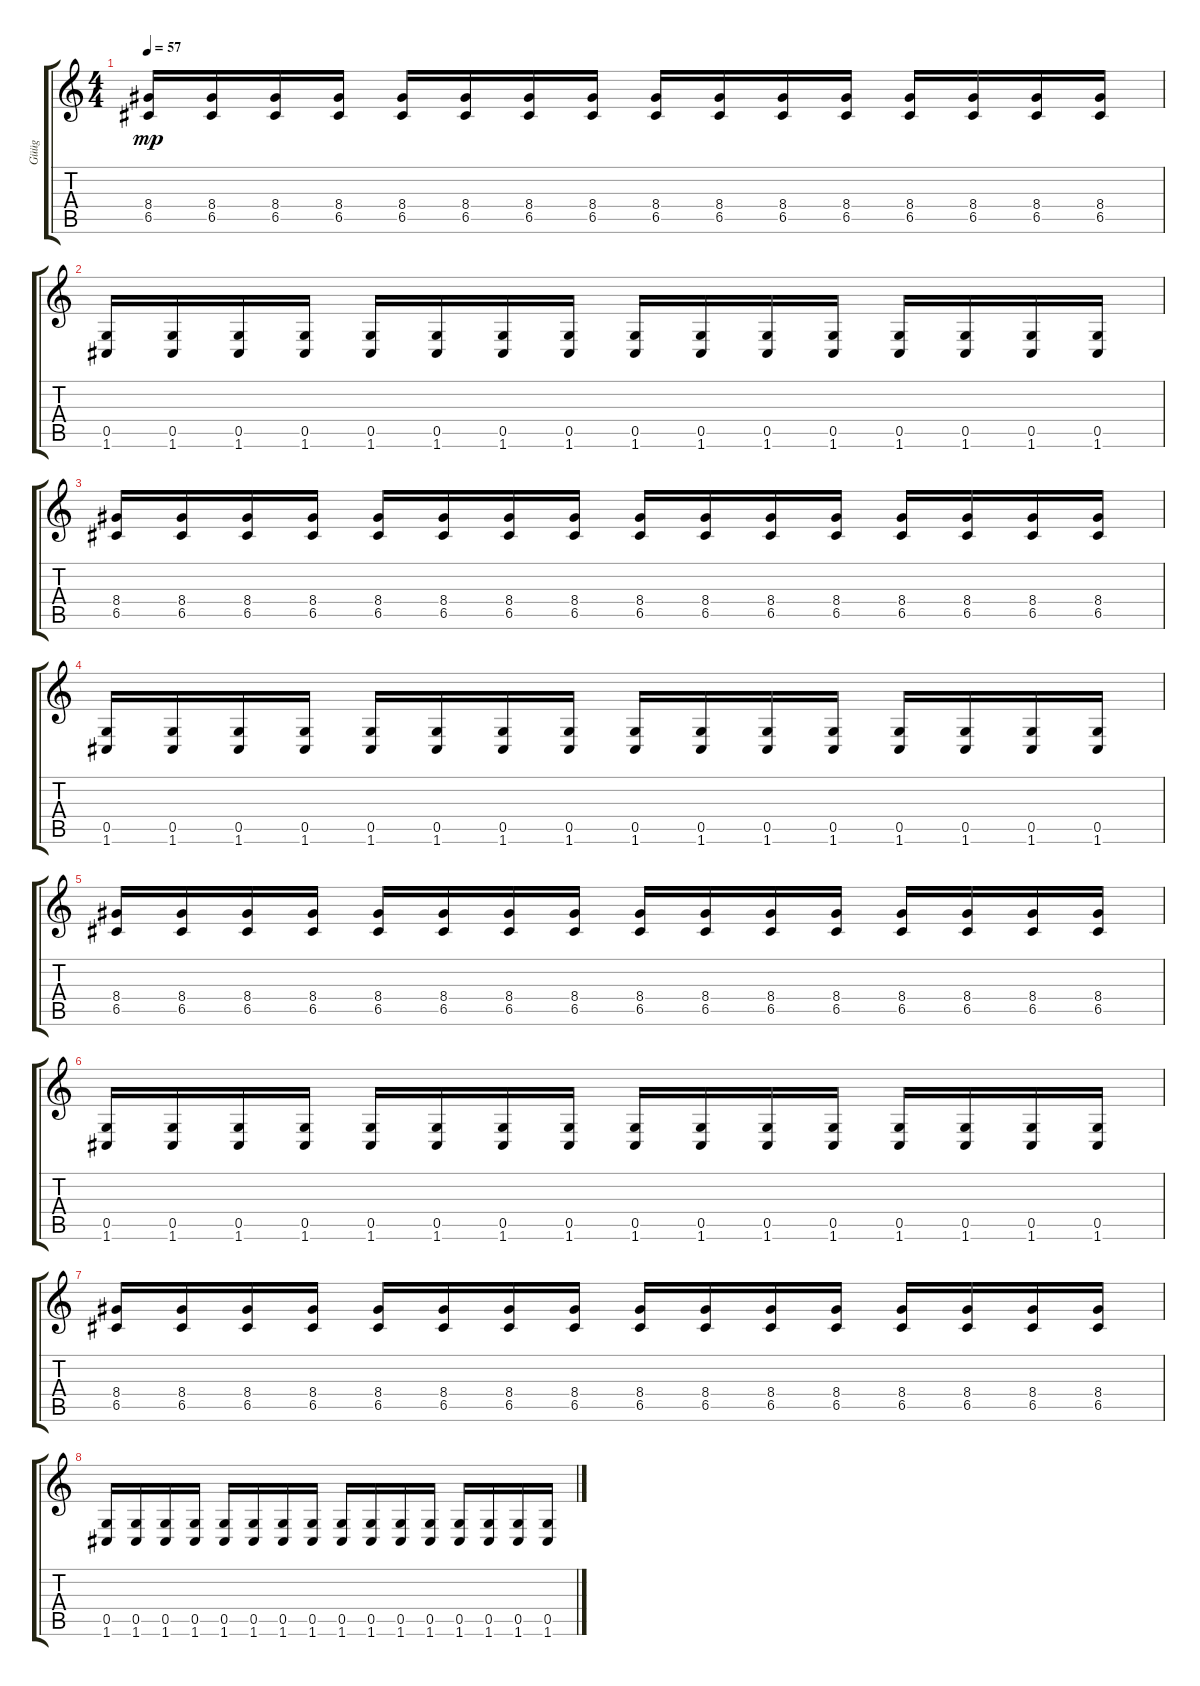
\track ("Güüg" "Güüg") {instrument distortionguitar}
\staff {score tabs}
\tuning (D4 A3 F3 C3 G2 C2) {hide}
\ts (4 4)
\tempo 57
\clef g2
\ks c
(8.4 6.5).16{dy mp} (8.4 6.5).16 (8.4 6.5).16 (8.4 6.5).16 (8.4 6.5).16 (8.4 6.5).16 (8.4 6.5).16 (8.4 6.5).16 (8.4 6.5).16 (8.4 6.5).16 (8.4 6.5).16 (8.4 6.5).16 (8.4 6.5).16 (8.4 6.5).16 (8.4 6.5).16 (8.4 6.5).16 |
(0.5 1.6).16 (0.5 1.6).16 (0.5 1.6).16 (0.5 1.6).16 (0.5 1.6).16 (0.5 1.6).16 (0.5 1.6).16 (0.5 1.6).16 (0.5 1.6).16 (0.5 1.6).16 (0.5 1.6).16 (0.5 1.6).16 (0.5 1.6).16 (0.5 1.6).16 (0.5 1.6).16 (0.5 1.6).16 |
(8.4 6.5).16 (8.4 6.5).16 (8.4 6.5).16 (8.4 6.5).16 (8.4 6.5).16 (8.4 6.5).16 (8.4 6.5).16 (8.4 6.5).16 (8.4 6.5).16 (8.4 6.5).16 (8.4 6.5).16 (8.4 6.5).16 (8.4 6.5).16 (8.4 6.5).16 (8.4 6.5).16 (8.4 6.5).16 |
(0.5 1.6).16 (0.5 1.6).16 (0.5 1.6).16 (0.5 1.6).16 (0.5 1.6).16 (0.5 1.6).16 (0.5 1.6).16 (0.5 1.6).16 (0.5 1.6).16 (0.5 1.6).16 (0.5 1.6).16 (0.5 1.6).16 (0.5 1.6).16 (0.5 1.6).16 (0.5 1.6).16 (0.5 1.6).16 |
(8.4 6.5).16 (8.4 6.5).16 (8.4 6.5).16 (8.4 6.5).16 (8.4 6.5).16 (8.4 6.5).16 (8.4 6.5).16 (8.4 6.5).16 (8.4 6.5).16 (8.4 6.5).16 (8.4 6.5).16 (8.4 6.5).16 (8.4 6.5).16 (8.4 6.5).16 (8.4 6.5).16 (8.4 6.5).16 |
(0.5 1.6).16 (0.5 1.6).16 (0.5 1.6).16 (0.5 1.6).16 (0.5 1.6).16 (0.5 1.6).16 (0.5 1.6).16 (0.5 1.6).16 (0.5 1.6).16 (0.5 1.6).16 (0.5 1.6).16 (0.5 1.6).16 (0.5 1.6).16 (0.5 1.6).16 (0.5 1.6).16 (0.5 1.6).16 |
(8.4 6.5).16 (8.4 6.5).16 (8.4 6.5).16 (8.4 6.5).16 (8.4 6.5).16 (8.4 6.5).16 (8.4 6.5).16 (8.4 6.5).16 (8.4 6.5).16 (8.4 6.5).16 (8.4 6.5).16 (8.4 6.5).16 (8.4 6.5).16 (8.4 6.5).16 (8.4 6.5).16 (8.4 6.5).16 |
(0.5 1.6).16 (0.5 1.6).16 (0.5 1.6).16 (0.5 1.6).16 (0.5 1.6).16 (0.5 1.6).16 (0.5 1.6).16 (0.5 1.6).16 (0.5 1.6).16 (0.5 1.6).16 (0.5 1.6).16 (0.5 1.6).16 (0.5 1.6).16 (0.5 1.6).16 (0.5 1.6).16 (0.5 1.6).16
